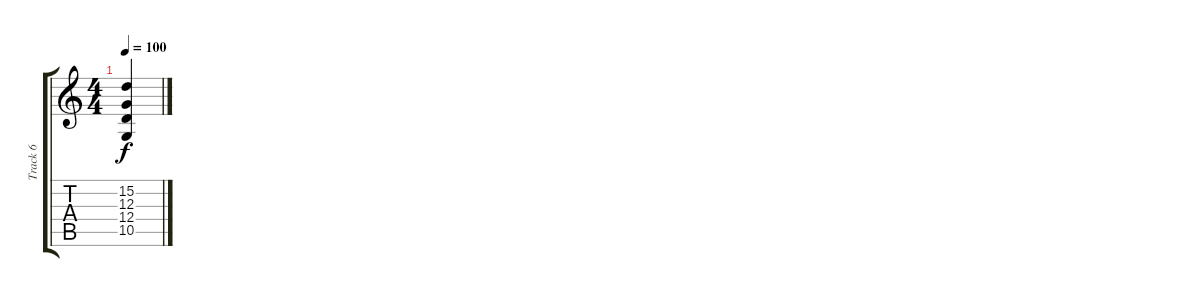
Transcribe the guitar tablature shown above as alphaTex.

\track ("Track 6" "Track 6") {instrument brasssection}
\staff {score tabs}
\tuning (E4 B3 G3 D3 A2 E2) {hide}
\ts (4 4)
\tempo 100
\clef g2
\ks c
(15.2 12.3 12.4 10.5).4{dy f}
